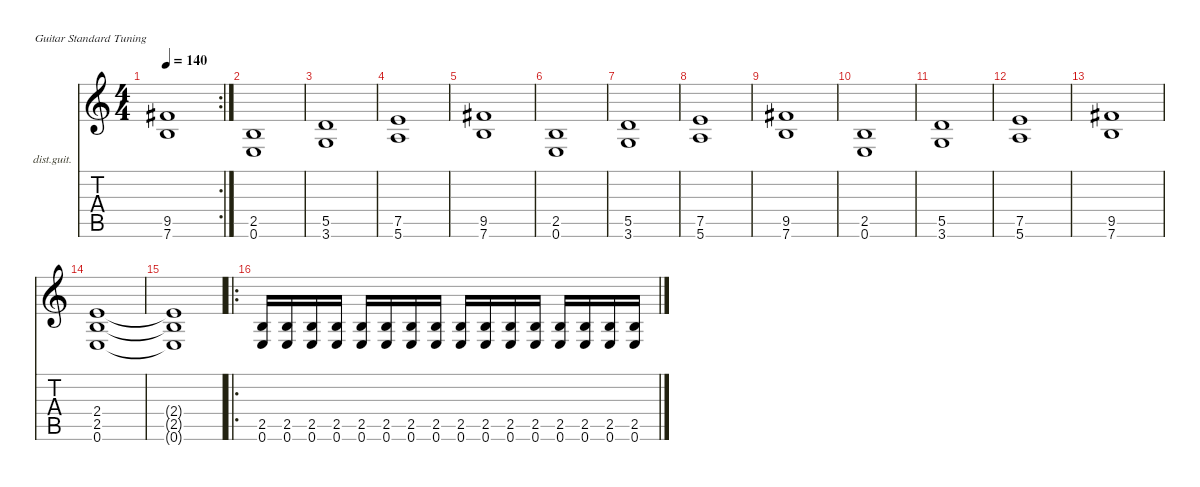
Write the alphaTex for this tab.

\defaultSystemsLayout 4
\hideDynamics
\bracketExtendMode nobrackets
\firstSystemTrackNameOrientation horizontal
\otherSystemsTrackNameOrientation horizontal
\track ("Rythm Guitar" "dist.guit.") {instrument distortionguitar}
\staff {score tabs}
\tuning (E4 B3 G3 D3 A2 E2)
\rc 2
\ts (4 4)
\tempo 140
\clef g2
\ks c
(9.5{acc #} 7.6).1{dy mf} |
(0.6 2.5).1 |
(5.5 3.6).1 |
(5.6 7.5).1 |
(9.5{acc #} 7.6).1 |
(0.6 2.5).1 |
(5.5 3.6).1 |
(5.6 7.5).1 |
(9.5{acc #} 7.6).1 |
(0.6 2.5).1 |
(5.5 3.6).1 |
(5.6 7.5).1 |
(9.5{acc #} 7.6).1 |
(2.5 2.4 0.6).1 |
(0.6{t} 2.5{t} 2.4{t}).1 |
\ro
(0.6 2.5).16 (0.6 2.5).16 (0.6 2.5).16 (0.6 2.5).16 (0.6 2.5).16 (0.6 2.5).16 (0.6 2.5).16 (0.6 2.5).16 (0.6 2.5).16 (0.6 2.5).16 (0.6 2.5).16 (0.6 2.5).16 (0.6 2.5).16 (0.6 2.5).16 (0.6 2.5).16 (0.6 2.5).16
